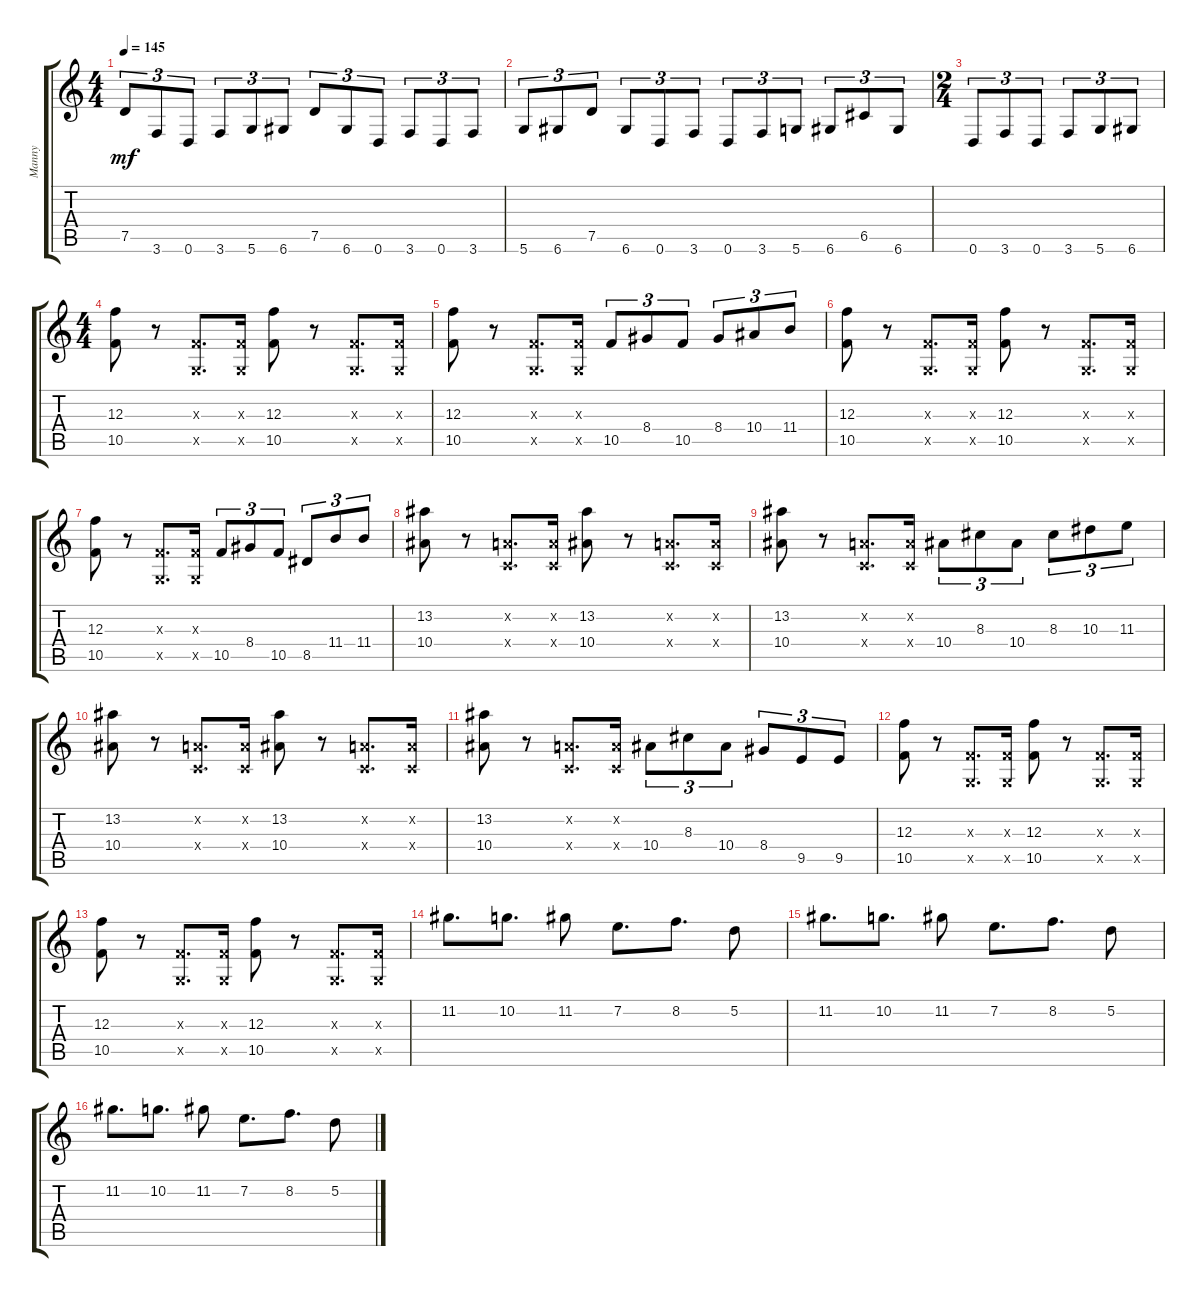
\track ("Manny" "Manny") {instrument distortionguitar}
\staff {score tabs}
\tuning (D4 A3 F3 C3 G2 D2) {hide}
\ts (4 4)
\tempo 145
\clef g2
\ks c
7.5.8{tu (3 2) dy mf} 3.6.8{tu (3 2)} 0.6.8{tu (3 2)} 3.6.8{tu (3 2)} 5.6.8{tu (3 2)} 6.6.8{tu (3 2)} 7.5.8{tu (3 2)} 6.6.8{tu (3 2)} 0.6.8{tu (3 2)} 3.6.8{tu (3 2)} 0.6.8{tu (3 2)} 3.6.8{tu (3 2)} |
5.6.8{tu (3 2)} 6.6.8{tu (3 2)} 7.5.8{tu (3 2)} 6.6.8{tu (3 2)} 0.6.8{tu (3 2)} 3.6.8{tu (3 2)} 0.6.8{tu (3 2)} 3.6.8{tu (3 2)} 5.6.8{tu (3 2)} 6.6.8{tu (3 2)} 6.5.8{tu (3 2)} 6.6.8{tu (3 2)} |
\ts (2 4)
0.6.8{tu (3 2)} 3.6.8{tu (3 2)} 0.6.8{tu (3 2)} 3.6.8{tu (3 2)} 5.6.8{tu (3 2)} 6.6.8{tu (3 2)} |
\ts (4 4)
(12.3 10.5).8 r.8 (0.3{x} 0.5{x}).8{d} (0.3{x} 0.5{x}).16 (12.3 10.5).8 r.8 (0.3{x} 0.5{x}).8{d} (0.3{x} 0.5{x}).16 |
(12.3 10.5).8 r.8 (0.3{x} 0.5{x}).8{d} (0.3{x} 0.5{x}).16 10.5.8{tu (3 2)} 8.4.8{tu (3 2)} 10.5.8{tu (3 2)} 8.4.8{tu (3 2)} 10.4.8{tu (3 2)} 11.4.8{tu (3 2)} |
(12.3 10.5).8 r.8 (0.3{x} 0.5{x}).8{d} (0.3{x} 0.5{x}).16 (12.3 10.5).8 r.8 (0.3{x} 0.5{x}).8{d} (0.3{x} 0.5{x}).16 |
(12.3 10.5).8 r.8 (0.3{x} 0.5{x}).8{d} (0.3{x} 0.5{x}).16 10.5.8{tu (3 2)} 8.4.8{tu (3 2)} 10.5.8{tu (3 2)} 8.5.8{tu (3 2)} 11.4.8{tu (3 2)} 11.4.8{tu (3 2)} |
(13.2 10.4).8 r.8 (0.2{x} 0.4{x}).8{d} (0.2{x} 0.4{x}).16 (13.2 10.4).8 r.8 (0.2{x} 0.4{x}).8{d} (0.2{x} 0.4{x}).16 |
(13.2 10.4).8 r.8 (0.2{x} 0.4{x}).8{d} (0.2{x} 0.4{x}).16 10.4.8{tu (3 2)} 8.3.8{tu (3 2)} 10.4.8{tu (3 2)} 8.3.8{tu (3 2)} 10.3.8{tu (3 2)} 11.3.8{tu (3 2)} |
(13.2 10.4).8 r.8 (0.2{x} 0.4{x}).8{d} (0.2{x} 0.4{x}).16 (13.2 10.4).8 r.8 (0.2{x} 0.4{x}).8{d} (0.2{x} 0.4{x}).16 |
(13.2 10.4).8 r.8 (0.2{x} 0.4{x}).8{d} (0.2{x} 0.4{x}).16 10.4.8{tu (3 2)} 8.3.8{tu (3 2)} 10.4.8{tu (3 2)} 8.4.8{tu (3 2)} 9.5.8{tu (3 2)} 9.5.8{tu (3 2)} |
(12.3 10.5).8 r.8 (0.3{x} 0.5{x}).8{d} (0.3{x} 0.5{x}).16 (12.3 10.5).8 r.8 (0.3{x} 0.5{x}).8{d} (0.3{x} 0.5{x}).16 |
(12.3 10.5).8 r.8 (0.3{x} 0.5{x}).8{d} (0.3{x} 0.5{x}).16 (12.3 10.5).8 r.8 (0.3{x} 0.5{x}).8{d} (0.3{x} 0.5{x}).16 |
11.2.8{d} 10.2.8{d} 11.2.8 7.2.8{d} 8.2.8{d} 5.2.8 |
11.2.8{d} 10.2.8{d} 11.2.8 7.2.8{d} 8.2.8{d} 5.2.8 |
11.2.8{d} 10.2.8{d} 11.2.8 7.2.8{d} 8.2.8{d} 5.2.8
